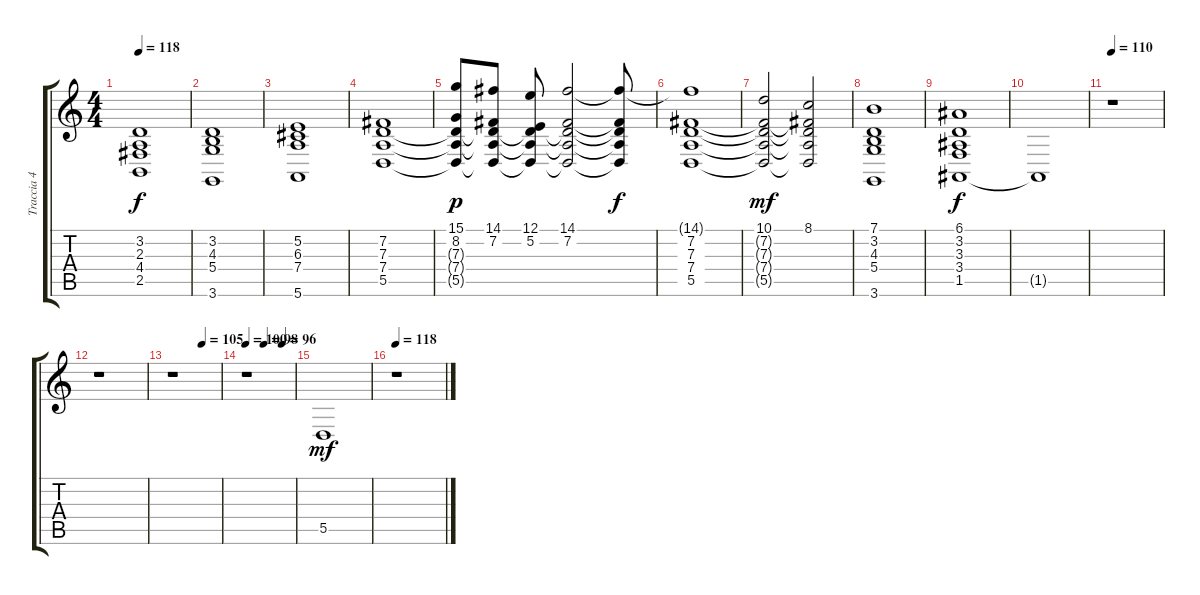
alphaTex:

\track ("Traccia 4" "Traccia 4") {instrument stringensemble1}
\staff {score tabs}
\tuning (E4 B3 G3 D3 A2 E2) {hide}
\ts (4 4)
\tempo 118
\clef g2
\ks c
(3.2 2.3 4.4 2.5).1{dy f} |
(3.2 4.3 5.4 3.6).1 |
(5.2 6.3 7.4 5.6).1 |
(7.2 7.3 7.4 5.5).1 |
(15.1 8.2 7.3{t} 7.4{t} 5.5{t}).8{dy p} (14.1 7.2 7.3{t} 7.4{t} 5.5{t}).8 (12.1 5.2 7.3{t} 7.4{t} 5.5{t}).8 (14.1 7.2 7.3{t} 7.4{t} 5.5{t}).2 (14.1{t} 7.2{t} 7.3{t} 7.4{t} 5.5{t}).8{dy f} |
(14.1{t} 7.2 7.3 7.4 5.5).1 |
(10.1 7.2{t} 7.3{t} 7.4{t} 5.5{t}).2{dy mf} (8.1 7.2{t} 7.3{t} 7.4{t} 5.5{t}).2 |
(7.1 3.2 4.3 5.4 3.6).1 |
(6.1 3.2 3.3 3.4 1.5).1{dy f} |
1.5{t}.1 |
\tempo 110
r.1 |
r.1 |
\tempo (105 0.625)
r.1 |
\tempo 100
\tempo (98 0.375)
\tempo (96 0.75)
r.1 |
5.5.1{dy mf} |
\tempo 118
r.1
